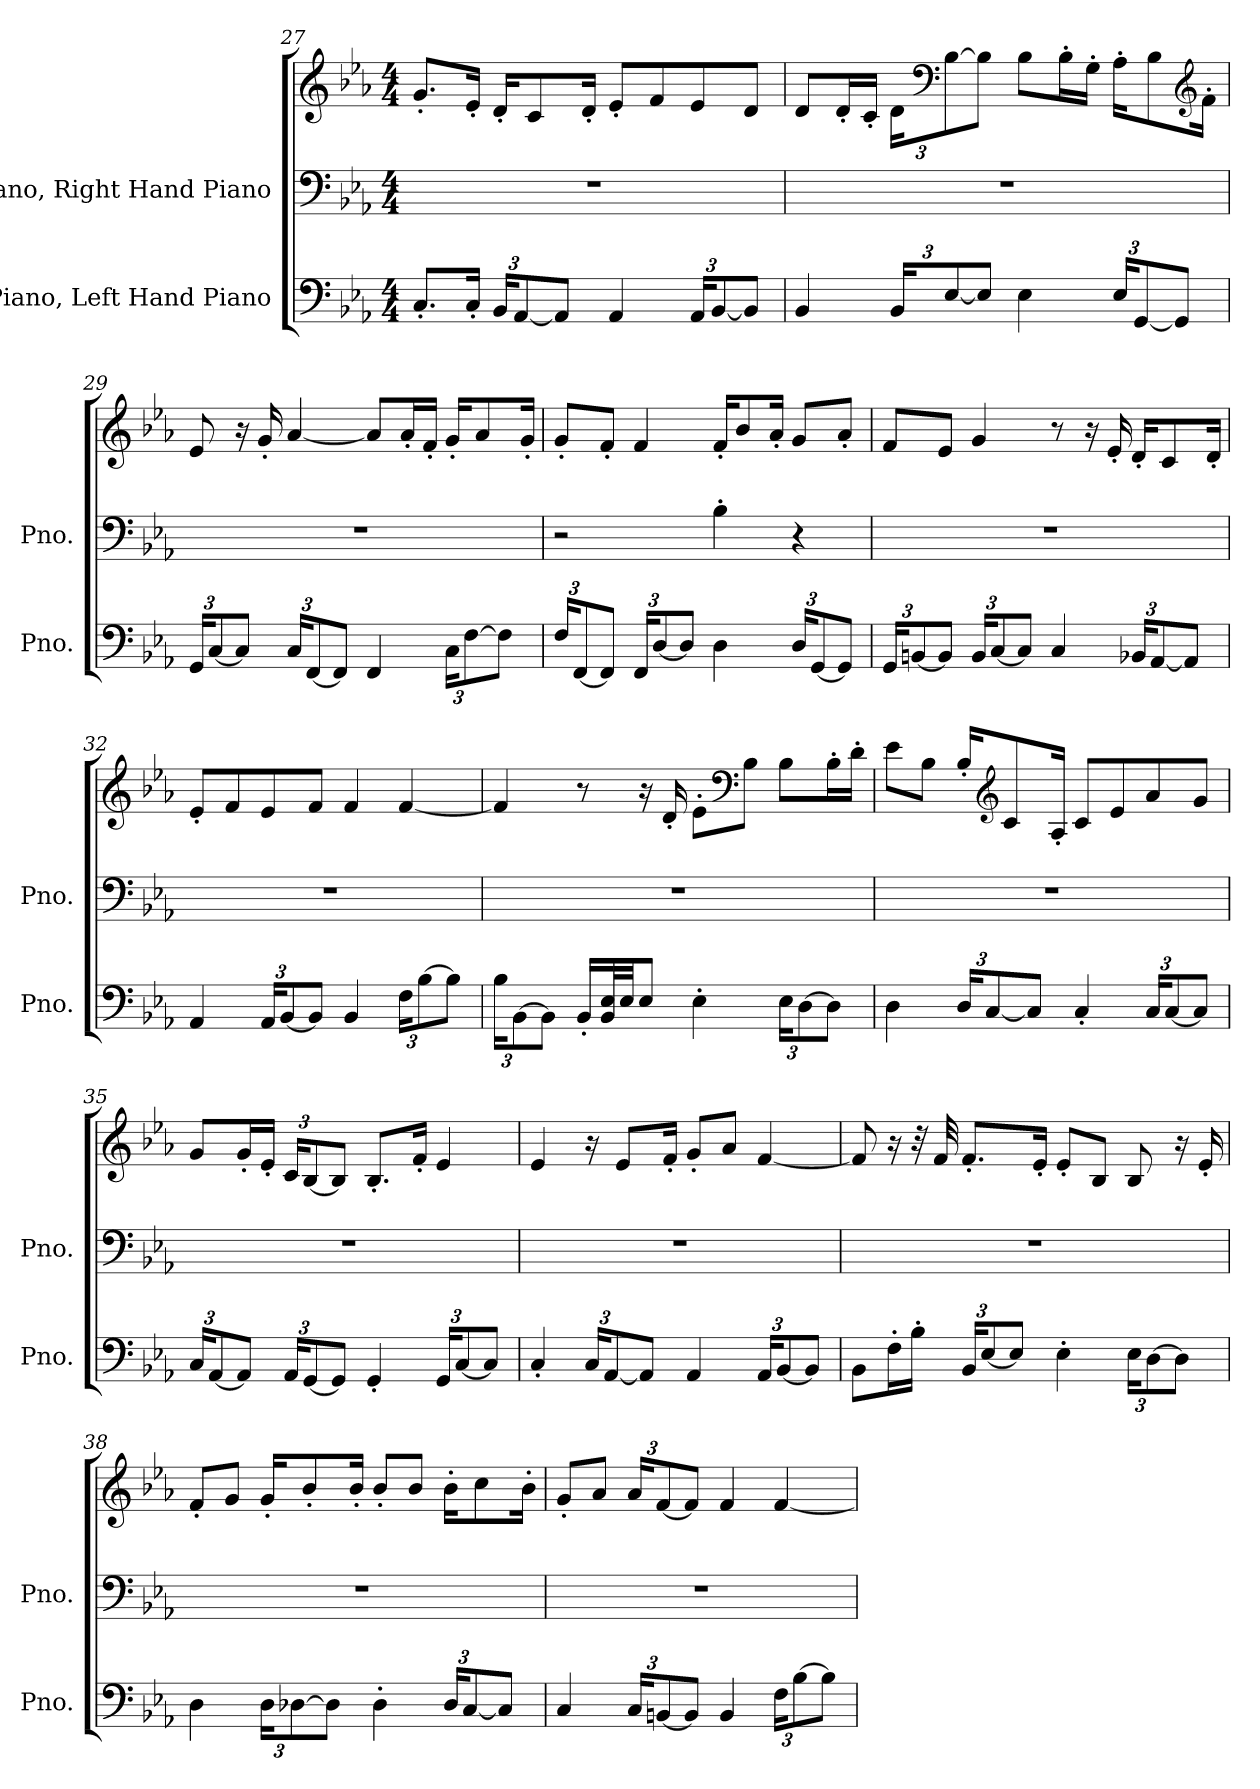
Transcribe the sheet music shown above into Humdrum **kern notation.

**kern	**kern	**kern
*part2	*part1	*part1
*staff3	*staff2	*staff1
*I"Piano, Left Hand Piano	*I"Piano, Right Hand Piano	*
*I'Pno.	*I'Pno.	*
!!LO:LB:g=z
*clefF4	*clefF4	*clefG2
*k[b-e-a-]	*k[b-e-a-]	*k[b-e-a-]
*M4/4	*M4/4	*M4/4
=27	=27	=27
8.C'/L	1r	8.g'/L
16C'/Jk	.	16e-'/Jk
*Xbrackettup	*	*
24BB-/KL	.	16d'/KL
[12AA-/	.	.
.	.	8c/
8AA-/J]	.	.
.	.	16d'/Jk
4AA-/	.	8e-'/L
.	.	8f/
24AA-/KL	.	8e-/
[12BB-/	.	.
8BB-/J]	.	8d/J
=28	=28	=28
4BB-/	1r	8d/L
.	.	16d'/L
.	.	16c'/JJ
*	*	*Xbrackettup
24BB-/KL	.	24d\KL
*	*	*clefF4
[12E-/	.	[12B-\
8E-/J]	.	8B-\J]
4E-\	.	8B-\L
.	.	16B-'\L
.	.	16G'\JJ
24E-/KL	.	16A-'\KL
[12GG/	.	.
.	.	8B-\
8GG/J]	.	.
*	*	*clefG2
.	.	16f'\Jk
=29	=29	=29
24GG/KL	1r	8e-/
[12C/	.	.
8C/J]	.	16r
.	.	16g'/
24C/KL	.	[4a-/
[12FF/	.	.
8FF/J]	.	.
4FF/	.	8a-/L]
.	.	16a-'/L
.	.	16f'/JJ
24C\KL	.	16g'/KL
[12F\	.	.
.	.	8a-/
8F\J]	.	.
.	.	16g'/Jk
!!LO:LB:g=z
=30	=30	=30
24F/KL	2r	8g'/L
[12FF/	.	.
8FF/J]	.	8f'/J
24FF/KL	.	4f/
[12D/	.	.
8D/J]	.	.
4D\	4B-'\	16f'/KL
.	.	8b-/
.	.	16a-'/Jk
24D/KL	4r	8g/L
[12GG/	.	.
8GG/J]	.	8a-'/J
=31	=31	=31
24GG/KL	1r	8f/L
[12BBn/	.	.
8BB/J]	.	8e-/J
24BB/KL	.	4g/
[12C/	.	.
8C/J]	.	.
4C/	.	8r
.	.	16r
.	.	16e-'/
24BB-X/KL	.	16d'/KL
[12AA-/	.	.
.	.	8c/
8AA-/J]	.	.
.	.	16d'/Jk
=32	=32	=32
4AA-/	1r	8e-'/L
.	.	8f/
24AA-/KL	.	8e-/
[12BB-/	.	.
8BB-/J]	.	8f/J
4BB-/	.	4f/
24F\KL	.	[4f/
[12B-\	.	.
8B-\J]	.	.
!!LO:LB:g=z
=33	=33	=33
24B-\KL	1r	4f/]
[12BB-\	.	.
8BB-\J]	.	.
16BB-'/LL	.	8r
32BB-/ 32E-/L	.	.
32E-/JJ	.	.
8E-/J	.	16r
.	.	16d'/
4E-'\	.	8e-'\L
*	*	*clefF4
.	.	8B-\J
24E-\KL	.	8B-\L
[12D\	.	.
8D\J]	.	16B-'\L
.	.	16d'\JJ
=34	=34	=34
4D\	1r	8e-\L
.	.	8B-\J
24D/KL	.	16B-'/KL
[12C/	.	.
*	*	*clefG2
.	.	8c/
8C/J]	.	.
.	.	16A-'/Jk
4C'/	.	8c/L
.	.	8e-/
24C/KL	.	8a-/
[12C/	.	.
8C/J]	.	8g/J
=35	=35	=35
24C/KL	1r	8g/L
[12AA-/	.	.
8AA-/J]	.	16g'/L
.	.	16e-'/JJ
24AA-/KL	.	24c/KL
[12GG/	.	[12B-/
8GG/J]	.	8B-/J]
4GG'/	.	8.B-'/L
.	.	16f'/Jk
24GG/KL	.	4e-/
[12C/	.	.
8C/J]	.	.
!!LO:PB:g=z
=36	=36	=36
4C'/	1r	4e-/
24C/KL	.	16r
[12AA-/	.	.
.	.	8e-/L
8AA-/J]	.	.
.	.	16f'/Jk
4AA-/	.	8g'/L
.	.	8a-/J
24AA-/KL	.	[4f/
[12BB-/	.	.
8BB-/J]	.	.
=37	=37	=37
8BB-\L	1r	8f/]
16F'\L	.	16r
16B-'\JJ	.	32r
.	.	32f/
24BB-/KL	.	8.f'/L
[12E-/	.	.
8E-/J]	.	.
.	.	16e-'/Jk
4E-'\	.	8e-'/L
.	.	8B-/J
24E-\KL	.	8B-/
[12D\	.	.
8D\J]	.	16r
.	.	16e-'/
=38	=38	=38
4D\	1r	8f'/L
.	.	8g/J
24D\KL	.	16g'/KL
[12D-X\	.	.
.	.	8b-'/
8D-\J]	.	.
.	.	16b-'/Jk
4D-'\	.	8b-'/L
.	.	8b-/J
24D-/KL	.	16b-'\KL
[12C/	.	.
.	.	8cc\
8C/J]	.	.
.	.	16b-'\Jk
!!LO:LB:g=z
=39	=39	=39
4C/	1r	8g'/L
.	.	8a-/J
24C/KL	.	24a-/KL
[12BBn/	.	[12f/
8BB/J]	.	8f/J]
4BB/	.	4f/
24F\KL	.	[4f/
[12B-\	.	.
8B-\J]	.	.
=	=	=
*-	*-	*-
